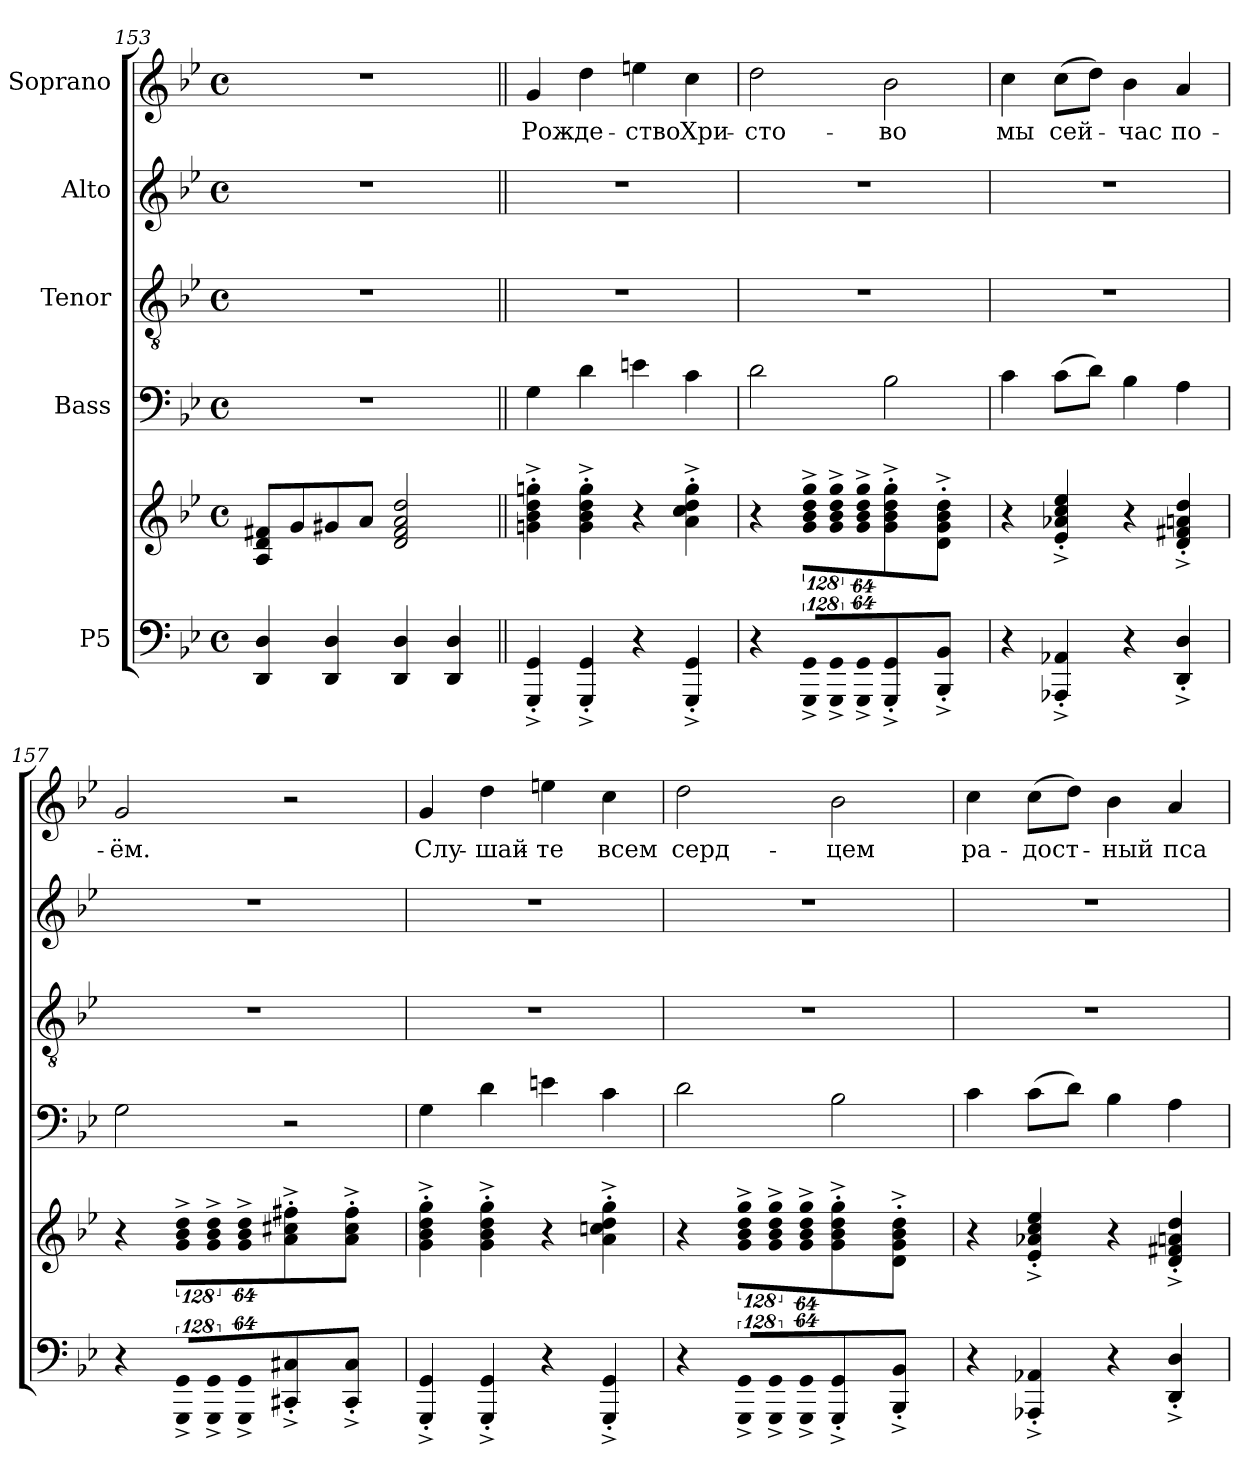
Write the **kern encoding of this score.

**kern	**kern	**kern	**kern	**kern	**kern	**text
*part5	*part5	*part4	*part3	*part2	*part1	*part1
*staff6	*staff5	*staff4	*staff3	*staff2	*staff1	*staff1
*I"P5	*	*I"Bass	*I"Tenor	*I"Alto	*I"Soprano	*
!!LO:LB:g=z
*clefF4	*clefG2	*clefF4	*clefGv2	*clefG2	*clefG2	*
*	*	*	*ITrd7c12	*	*	*
*k[b-e-]	*k[b-e-]	*k[b-e-]	*k[b-e-]	*k[b-e-]	*k[b-e-]	*
*B-:	*B-:	*B-:	*B-:	*B-:	*B-:	*
*M4/4	*M4/4	*M4/4	*M4/4	*M4/4	*M4/4	*
*met(c)	*met(c)	*met(c)	*met(c)	*met(c)	*met(c)	*
=153	=153	=153	=153	=153	=153	=153
4DDi/ 4Di	8Ai/ 8di 8f#XiL	1r	1r	1r	1r	.
.	8gi/	.	.	.	.	.
4DDi/ 4Di	8g#Xi/	.	.	.	.	.
.	8ai/J	.	.	.	.	.
4DDi/ 4Di	2di/ 2f#i 2ai 2ddi	.	.	.	.	.
4DDi/ 4Di	.	.	.	.	.	.
=154||	=154||	=154||	=154||	=154||	=154||	=154||
!	!	!	!	!	!	!LO:LY:b:color=#000000
4GGGi/'^ 4GGi'^	4gni\'^ 4b-i'^ 4ddi'^ 4ggni'^	4Gi\	1r	1r	4gi/	Рож-
!	!	!	!	!	!	!LO:LY:b:color=#000000
4GGGi/'^ 4GGi'^	4gi\'^ 4b-i'^ 4ddi'^ 4ggi'^	4di\	.	.	4ddi\	-де-
!	!	!	!	!	!	!LO:LY:b:color=#000000
4r	4r	4eni\	.	.	4eeni\	-ство
!	!	!	!	!	!	!LO:LY:b:color=#000000
4GGGi/'^ 4GGi'^	4ai\'^ 4cci'^ 4ddi'^ 4ggi'^	4ci\	.	.	4cci\	Хри-
=155	=155	=155	=155	=155	=155	=155
!	!	!	!	!	!	!LO:LY:b:color=#000000
4r	4r	2di\	1r	1r	2ddi\	-сто-
!LO:N:vis=8	!LO:N:vis=8	!	!	!	!	!
1024%85GGGi/^ 1024%85GGi^L	1024%85gi\^ 1024%85b-i^ 1024%85ddi^ 1024%85ggi^L	.	.	.	.	.
!LO:N:vis=8	!LO:N:vis=8	!	!	!	!	!
1024%85GGGi/^ 1024%85GGi^	1024%85gi\^ 1024%85b-i^ 1024%85ddi^ 1024%85ggi^	.	.	.	.	.
!LO:N:vis=8	!LO:N:vis=8	!	!	!	!	!
512%43GGGi/^ 512%43GGi^J	512%43gi\^ 512%43b-i^ 512%43ddi^ 512%43ggi^J	.	.	.	.	.
!	!	!	!	!	!	!LO:LY:b:color=#000000
4GGGi/'^ 4GGi'^	4gi\'^ 4b-i'^ 4ddi'^ 4ggi'^	2B-i\	.	.	2b-i\	-во
4BBB-i/'^ 4BB-i'^	4di/'^ 4gi'^ 4b-i'^ 4ddi'^	.	.	.	.	.
=156	=156	=156	=156	=156	=156	=156
!	!	!	!	!	!	!LO:LY:b:color=#000000
4r	4r	4ci\	1r	1r	4cci\	мы
!	!	!	!	!	!	!LO:LY:b:color=#000000
4AAA-Xi/'^ 4AA-Xi'^	4e-i/'^ 4a-Xi'^ 4cci'^ 4ee-i'^	(8ci\L	.	.	(8cci\L	сей-
.	.	8di\J)	.	.	8ddi\J)	.
!	!	!	!	!	!	!LO:LY:b:color=#000000
4r	4r	4B-i\	.	.	4b-i\	-час
!	!	!	!	!	!	!LO:LY:b:color=#000000
4DDi/'^ 4Di'^	4di/'^ 4f#Xi'^ 4ani'^ 4ddi'^	4Ai\	.	.	4ai/	по-
=157	=157	=157	=157	=157	=157	=157
!	!	!	!	!	!	!LO:LY:b:color=#000000
4r	4r	2Gi\	1r	1r	2gi/	-ём.
!LO:N:vis=8	!LO:N:vis=8	!	!	!	!	!
1024%85GGGi/^ 1024%85GGi^L	1024%85gi\^ 1024%85b-i^ 1024%85ddi^L	.	.	.	.	.
!LO:N:vis=8	!LO:N:vis=8	!	!	!	!	!
1024%85GGGi/^ 1024%85GGi^	1024%85gi\^ 1024%85b-i^ 1024%85ddi^	.	.	.	.	.
!LO:N:vis=8	!LO:N:vis=8	!	!	!	!	!
512%43GGGi/^ 512%43GGi^J	512%43gi\^ 512%43b-i^ 512%43ddi^J	.	.	.	.	.
4CC#Xi/'^ 4C#Xi'^	4ai\'^ 4cc#Xi'^ 4ff#Xi'^	2r	.	.	2r	.
4CC#i/'^ 4C#i'^	4ai\'^ 4cc#i'^ 4ff#i'^	.	.	.	.	.
!!LO:PB:g=z
=158	=158	=158	=158	=158	=158	=158
!	!	!	!	!	!	!LO:LY:b:color=#000000
4GGGi/'^ 4GGi'^	4gi\'^ 4b-i'^ 4ddi'^ 4ggi'^	4Gi\	1r	1r	4gi/	Слу-
!	!	!	!	!	!	!LO:LY:b:color=#000000
4GGGi/'^ 4GGi'^	4gi\'^ 4b-i'^ 4ddi'^ 4ggi'^	4di\	.	.	4ddi\	-шай-
!	!	!	!	!	!	!LO:LY:b:color=#000000
4r	4r	4eni\	.	.	4eeni\	-те
!	!	!	!	!	!	!LO:LY:b:color=#000000
4GGGi/'^ 4GGi'^	4ai\'^ 4ccni'^ 4ddi'^ 4ggi'^	4ci\	.	.	4cci\	всем
=159	=159	=159	=159	=159	=159	=159
!	!	!	!	!	!	!LO:LY:b:color=#000000
4r	4r	2di\	1r	1r	2ddi\	серд-
!LO:N:vis=8	!LO:N:vis=8	!	!	!	!	!
1024%85GGGi/^ 1024%85GGi^L	1024%85gi\^ 1024%85b-i^ 1024%85ddi^ 1024%85ggi^L	.	.	.	.	.
!LO:N:vis=8	!LO:N:vis=8	!	!	!	!	!
1024%85GGGi/^ 1024%85GGi^	1024%85gi\^ 1024%85b-i^ 1024%85ddi^ 1024%85ggi^	.	.	.	.	.
!LO:N:vis=8	!LO:N:vis=8	!	!	!	!	!
512%43GGGi/^ 512%43GGi^J	512%43gi\^ 512%43b-i^ 512%43ddi^ 512%43ggi^J	.	.	.	.	.
!	!	!	!	!	!	!LO:LY:b:color=#000000
4GGGi/'^ 4GGi'^	4gi\'^ 4b-i'^ 4ddi'^ 4ggi'^	2B-i\	.	.	2b-i\	-цем
4BBB-i/'^ 4BB-i'^	4di/'^ 4gi'^ 4b-i'^ 4ddi'^	.	.	.	.	.
=160	=160	=160	=160	=160	=160	=160
!	!	!	!	!	!	!LO:LY:b:color=#000000
4r	4r	4ci\	1r	1r	4cci\	ра-
!	!	!	!	!	!	!LO:LY:b:color=#000000
4AAA-Xi/'^ 4AA-Xi'^	4e-i/'^ 4a-Xi'^ 4cci'^ 4ee-i'^	(8ci\L	.	.	(8cci\L	-дост-
.	.	8di\J)	.	.	8ddi\J)	.
!	!	!	!	!	!	!LO:LY:b:color=#000000
4r	4r	4B-i\	.	.	4b-i\	-ный
!	!	!	!	!	!	!LO:LY:b:color=#000000
4DDi/'^ 4Di'^	4di/'^ 4f#Xi'^ 4ani'^ 4ddi'^	4Ai\	.	.	4ai/	пса-
=	=	=	=	=	=	=
*-	*-	*-	*-	*-	*-	*-
